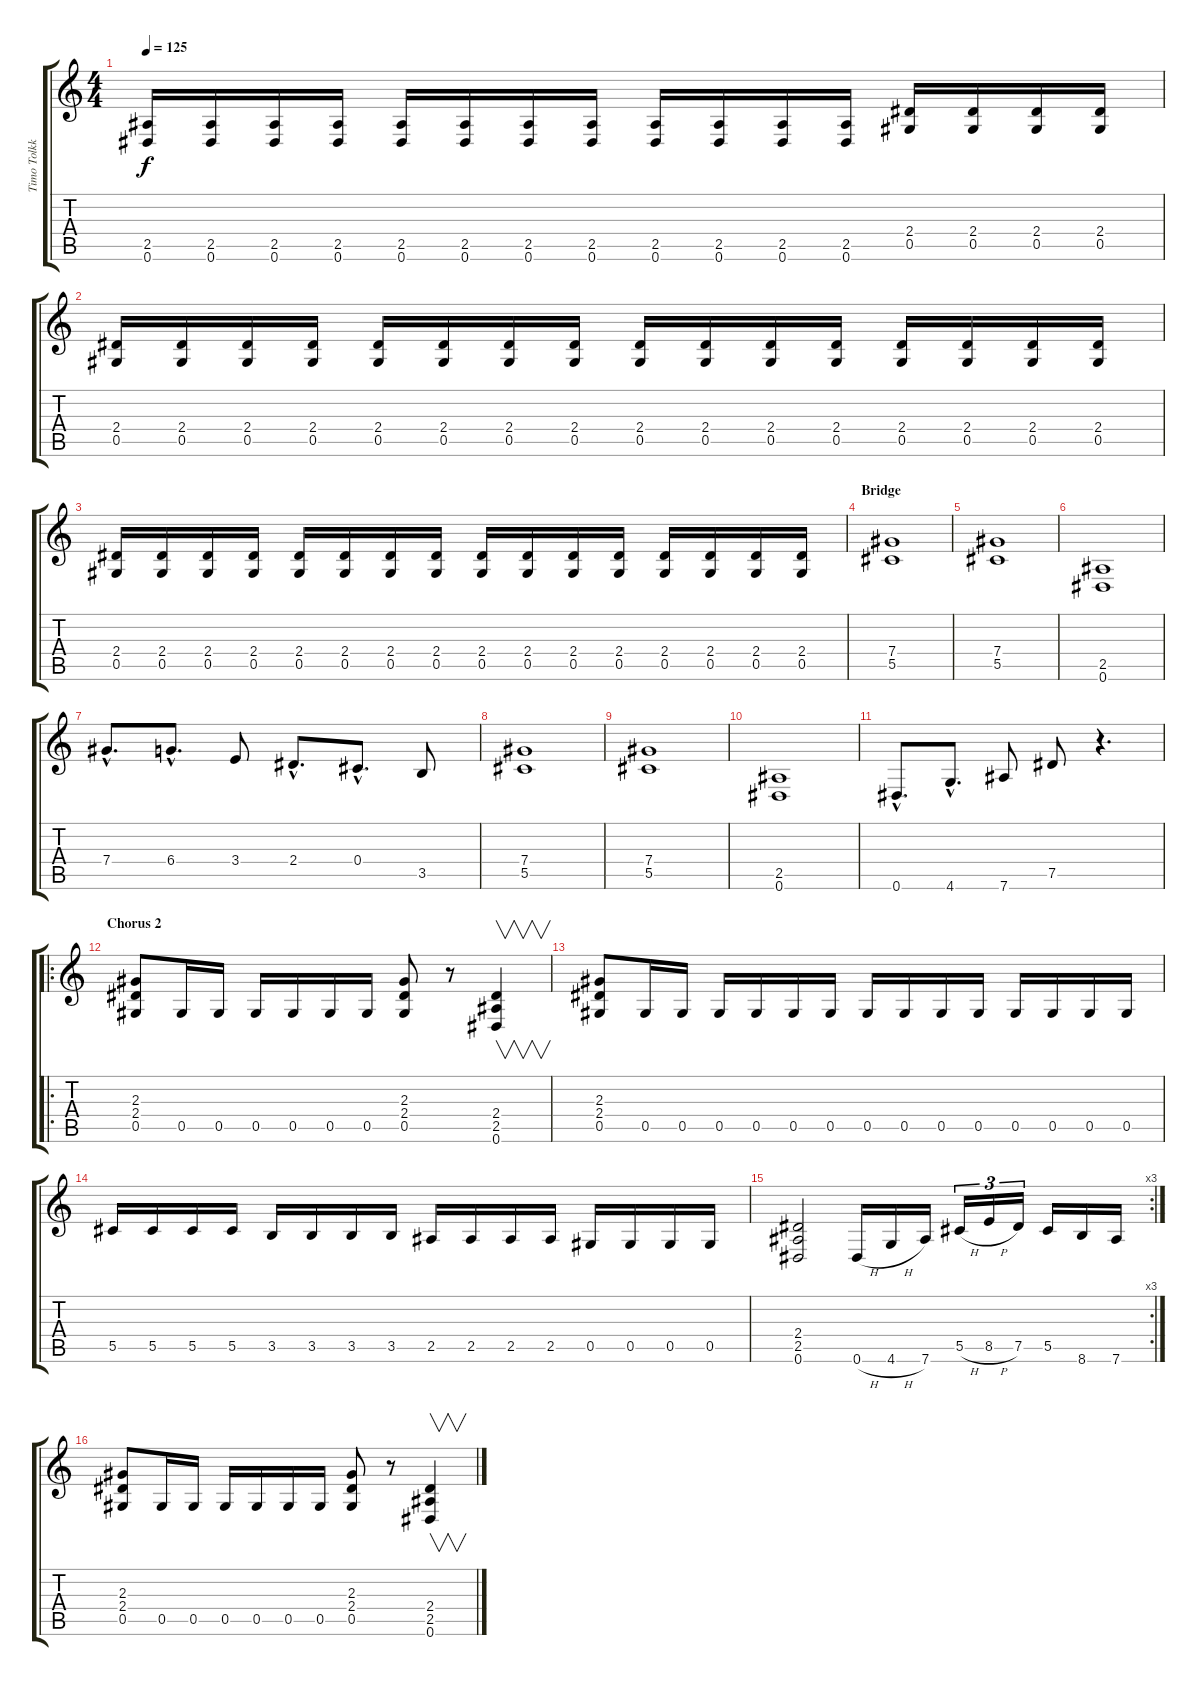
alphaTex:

\track ("Timo Tolkki Gtr 3" "Timo Tolkk") {instrument overdrivenguitar}
\staff {score tabs}
\tuning (Eb4 Bb3 Gb3 Db3 Ab2 Eb2) {hide}
\ts (4 4)
\tempo 125
\clef g2
\ks c
(2.5 0.6).16{dy f volume 12 balance 13 instrument overdrivenguitar} (2.5 0.6).16 (2.5 0.6).16 (2.5 0.6).16 (2.5 0.6).16 (2.5 0.6).16 (2.5 0.6).16 (2.5 0.6).16 (2.5 0.6).16 (2.5 0.6).16 (2.5 0.6).16 (2.5 0.6).16 (2.4 0.5).16 (2.4 0.5).16 (2.4 0.5).16 (2.4 0.5).16 |
(2.4 0.5).16{volume 12 balance 13} (2.4 0.5).16 (2.4 0.5).16 (2.4 0.5).16 (2.4 0.5).16 (2.4 0.5).16 (2.4 0.5).16 (2.4 0.5).16 (2.4 0.5).16 (2.4 0.5).16 (2.4 0.5).16 (2.4 0.5).16 (2.4 0.5).16 (2.4 0.5).16 (2.4 0.5).16 (2.4 0.5).16 |
(2.4 0.5).16{volume 12 balance 13} (2.4 0.5).16 (2.4 0.5).16 (2.4 0.5).16 (2.4 0.5).16 (2.4 0.5).16 (2.4 0.5).16 (2.4 0.5).16 (2.4 0.5).16 (2.4 0.5).16 (2.4 0.5).16 (2.4 0.5).16 (2.4 0.5).16 (2.4 0.5).16 (2.4 0.5).16 (2.4 0.5).16 |
\section ("" "Bridge")
(7.4 5.5).1 |
(7.4 5.5).1 |
(2.5 0.6).1 |
7.4{hac}.8{d} 6.4{hac}.8{d} 3.4.8 2.4{hac}.8{d} 0.4{hac}.8{d} 3.5.8 |
(7.4 5.5).1 |
(7.4 5.5).1 |
(2.5 0.6).1 |
0.6{hac}.8{d} 4.6{hac}.8{d} 7.6.8 7.5.8 r.4{d} |
\ro
\section ("" "Chorus 2")
(2.3 2.4 0.5).8 0.5.16 0.5.16 0.5.16 0.5.16 0.5.16 0.5.16 (2.3 2.4 0.5).8 r.8 (2.4 2.5 0.6).4{v} |
(2.3 2.4 0.5).8 0.5.16 0.5.16 0.5.16 0.5.16 0.5.16 0.5.16 0.5.16 0.5.16 0.5.16 0.5.16 0.5.16 0.5.16 0.5.16 0.5.16 |
5.5.16 5.5.16 5.5.16 5.5.16 3.5.16 3.5.16 3.5.16 3.5.16 2.5.16 2.5.16 2.5.16 2.5.16 0.5.16 0.5.16 0.5.16 0.5.16 |
\rc 3
(2.4 2.5 0.6).2 0.6{h}.16 4.6{h}.16 7.6.16 5.5{h}.16{tu (3 2)} 8.5{h}.16{tu (3 2)} 7.5.16{tu (3 2)} 5.5.16 8.6.16 7.6.16 |
(2.3 2.4 0.5).8 0.5.16 0.5.16 0.5.16 0.5.16 0.5.16 0.5.16 (2.3 2.4 0.5).8 r.8 (2.4 2.5 0.6).4{v}
